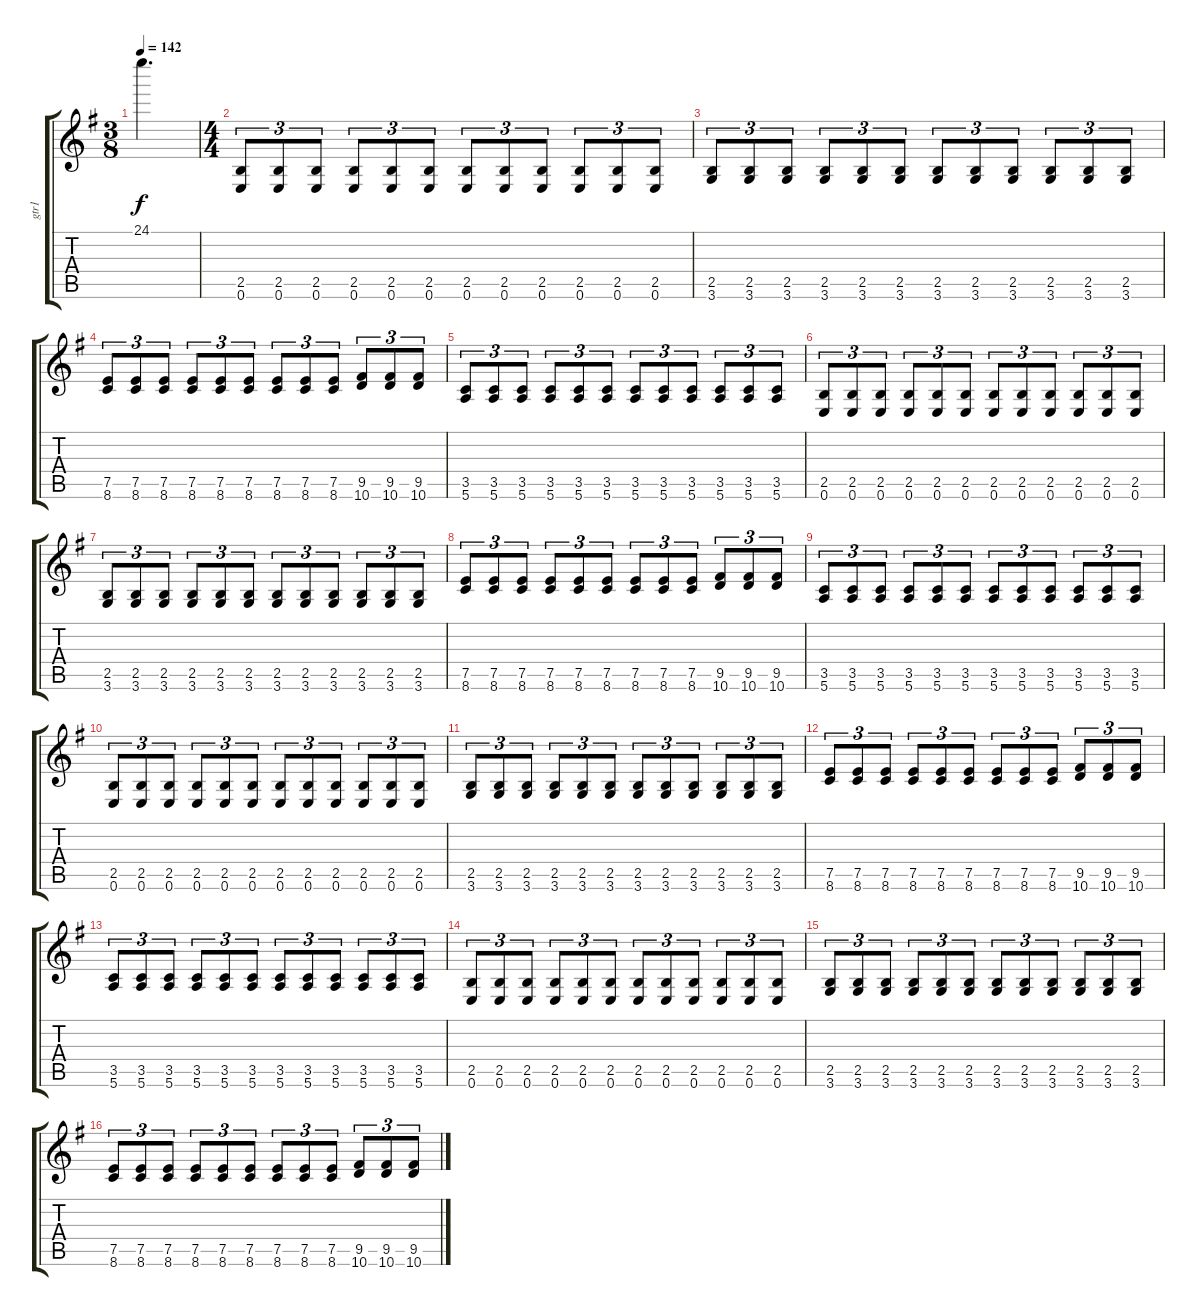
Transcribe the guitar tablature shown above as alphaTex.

\track ("gtr1" "gtr1") {instrument overdrivenguitar}
\staff {score tabs}
\tuning (E4 B3 G3 D3 A2 E2) {hide}
\ts (3 8)
\tempo 142
\clef g2
\ks g
24.1.4{d dy f} |
\ts (4 4)
(2.5 0.6).8{tu (3 2)} (2.5 0.6).8{tu (3 2)} (2.5 0.6).8{tu (3 2)} (2.5 0.6).8{tu (3 2)} (2.5 0.6).8{tu (3 2)} (2.5 0.6).8{tu (3 2)} (2.5 0.6).8{tu (3 2)} (2.5 0.6).8{tu (3 2)} (2.5 0.6).8{tu (3 2)} (2.5 0.6).8{tu (3 2)} (2.5 0.6).8{tu (3 2)} (2.5 0.6).8{tu (3 2)} |
(2.5 3.6).8{tu (3 2)} (2.5 3.6).8{tu (3 2)} (2.5 3.6).8{tu (3 2)} (2.5 3.6).8{tu (3 2)} (2.5 3.6).8{tu (3 2)} (2.5 3.6).8{tu (3 2)} (2.5 3.6).8{tu (3 2)} (2.5 3.6).8{tu (3 2)} (2.5 3.6).8{tu (3 2)} (2.5 3.6).8{tu (3 2)} (2.5 3.6).8{tu (3 2)} (2.5 3.6).8{tu (3 2)} |
(7.5 8.6).8{tu (3 2)} (7.5 8.6).8{tu (3 2)} (7.5 8.6).8{tu (3 2)} (7.5 8.6).8{tu (3 2)} (7.5 8.6).8{tu (3 2)} (7.5 8.6).8{tu (3 2)} (7.5 8.6).8{tu (3 2)} (7.5 8.6).8{tu (3 2)} (7.5 8.6).8{tu (3 2)} (9.5 10.6).8{tu (3 2)} (9.5 10.6).8{tu (3 2)} (9.5 10.6).8{tu (3 2)} |
(3.5 5.6).8{tu (3 2)} (3.5 5.6).8{tu (3 2)} (3.5 5.6).8{tu (3 2)} (3.5 5.6).8{tu (3 2)} (3.5 5.6).8{tu (3 2)} (3.5 5.6).8{tu (3 2)} (3.5 5.6).8{tu (3 2)} (3.5 5.6).8{tu (3 2)} (3.5 5.6).8{tu (3 2)} (3.5 5.6).8{tu (3 2)} (3.5 5.6).8{tu (3 2)} (3.5 5.6).8{tu (3 2)} |
(2.5 0.6).8{tu (3 2)} (2.5 0.6).8{tu (3 2)} (2.5 0.6).8{tu (3 2)} (2.5 0.6).8{tu (3 2)} (2.5 0.6).8{tu (3 2)} (2.5 0.6).8{tu (3 2)} (2.5 0.6).8{tu (3 2)} (2.5 0.6).8{tu (3 2)} (2.5 0.6).8{tu (3 2)} (2.5 0.6).8{tu (3 2)} (2.5 0.6).8{tu (3 2)} (2.5 0.6).8{tu (3 2)} |
(2.5 3.6).8{tu (3 2)} (2.5 3.6).8{tu (3 2)} (2.5 3.6).8{tu (3 2)} (2.5 3.6).8{tu (3 2)} (2.5 3.6).8{tu (3 2)} (2.5 3.6).8{tu (3 2)} (2.5 3.6).8{tu (3 2)} (2.5 3.6).8{tu (3 2)} (2.5 3.6).8{tu (3 2)} (2.5 3.6).8{tu (3 2)} (2.5 3.6).8{tu (3 2)} (2.5 3.6).8{tu (3 2)} |
(7.5 8.6).8{tu (3 2)} (7.5 8.6).8{tu (3 2)} (7.5 8.6).8{tu (3 2)} (7.5 8.6).8{tu (3 2)} (7.5 8.6).8{tu (3 2)} (7.5 8.6).8{tu (3 2)} (7.5 8.6).8{tu (3 2)} (7.5 8.6).8{tu (3 2)} (7.5 8.6).8{tu (3 2)} (9.5 10.6).8{tu (3 2)} (9.5 10.6).8{tu (3 2)} (9.5 10.6).8{tu (3 2)} |
(3.5 5.6).8{tu (3 2)} (3.5 5.6).8{tu (3 2)} (3.5 5.6).8{tu (3 2)} (3.5 5.6).8{tu (3 2)} (3.5 5.6).8{tu (3 2)} (3.5 5.6).8{tu (3 2)} (3.5 5.6).8{tu (3 2)} (3.5 5.6).8{tu (3 2)} (3.5 5.6).8{tu (3 2)} (3.5 5.6).8{tu (3 2)} (3.5 5.6).8{tu (3 2)} (3.5 5.6).8{tu (3 2)} |
(2.5 0.6).8{tu (3 2)} (2.5 0.6).8{tu (3 2)} (2.5 0.6).8{tu (3 2)} (2.5 0.6).8{tu (3 2)} (2.5 0.6).8{tu (3 2)} (2.5 0.6).8{tu (3 2)} (2.5 0.6).8{tu (3 2)} (2.5 0.6).8{tu (3 2)} (2.5 0.6).8{tu (3 2)} (2.5 0.6).8{tu (3 2)} (2.5 0.6).8{tu (3 2)} (2.5 0.6).8{tu (3 2)} |
(2.5 3.6).8{tu (3 2)} (2.5 3.6).8{tu (3 2)} (2.5 3.6).8{tu (3 2)} (2.5 3.6).8{tu (3 2)} (2.5 3.6).8{tu (3 2)} (2.5 3.6).8{tu (3 2)} (2.5 3.6).8{tu (3 2)} (2.5 3.6).8{tu (3 2)} (2.5 3.6).8{tu (3 2)} (2.5 3.6).8{tu (3 2)} (2.5 3.6).8{tu (3 2)} (2.5 3.6).8{tu (3 2)} |
(7.5 8.6).8{tu (3 2)} (7.5 8.6).8{tu (3 2)} (7.5 8.6).8{tu (3 2)} (7.5 8.6).8{tu (3 2)} (7.5 8.6).8{tu (3 2)} (7.5 8.6).8{tu (3 2)} (7.5 8.6).8{tu (3 2)} (7.5 8.6).8{tu (3 2)} (7.5 8.6).8{tu (3 2)} (9.5 10.6).8{tu (3 2)} (9.5 10.6).8{tu (3 2)} (9.5 10.6).8{tu (3 2)} |
(3.5 5.6).8{tu (3 2)} (3.5 5.6).8{tu (3 2)} (3.5 5.6).8{tu (3 2)} (3.5 5.6).8{tu (3 2)} (3.5 5.6).8{tu (3 2)} (3.5 5.6).8{tu (3 2)} (3.5 5.6).8{tu (3 2)} (3.5 5.6).8{tu (3 2)} (3.5 5.6).8{tu (3 2)} (3.5 5.6).8{tu (3 2)} (3.5 5.6).8{tu (3 2)} (3.5 5.6).8{tu (3 2)} |
(2.5 0.6).8{tu (3 2)} (2.5 0.6).8{tu (3 2)} (2.5 0.6).8{tu (3 2)} (2.5 0.6).8{tu (3 2)} (2.5 0.6).8{tu (3 2)} (2.5 0.6).8{tu (3 2)} (2.5 0.6).8{tu (3 2)} (2.5 0.6).8{tu (3 2)} (2.5 0.6).8{tu (3 2)} (2.5 0.6).8{tu (3 2)} (2.5 0.6).8{tu (3 2)} (2.5 0.6).8{tu (3 2)} |
(2.5 3.6).8{tu (3 2)} (2.5 3.6).8{tu (3 2)} (2.5 3.6).8{tu (3 2)} (2.5 3.6).8{tu (3 2)} (2.5 3.6).8{tu (3 2)} (2.5 3.6).8{tu (3 2)} (2.5 3.6).8{tu (3 2)} (2.5 3.6).8{tu (3 2)} (2.5 3.6).8{tu (3 2)} (2.5 3.6).8{tu (3 2)} (2.5 3.6).8{tu (3 2)} (2.5 3.6).8{tu (3 2)} |
(7.5 8.6).8{tu (3 2)} (7.5 8.6).8{tu (3 2)} (7.5 8.6).8{tu (3 2)} (7.5 8.6).8{tu (3 2)} (7.5 8.6).8{tu (3 2)} (7.5 8.6).8{tu (3 2)} (7.5 8.6).8{tu (3 2)} (7.5 8.6).8{tu (3 2)} (7.5 8.6).8{tu (3 2)} (9.5 10.6).8{tu (3 2)} (9.5 10.6).8{tu (3 2)} (9.5 10.6).8{tu (3 2)}
